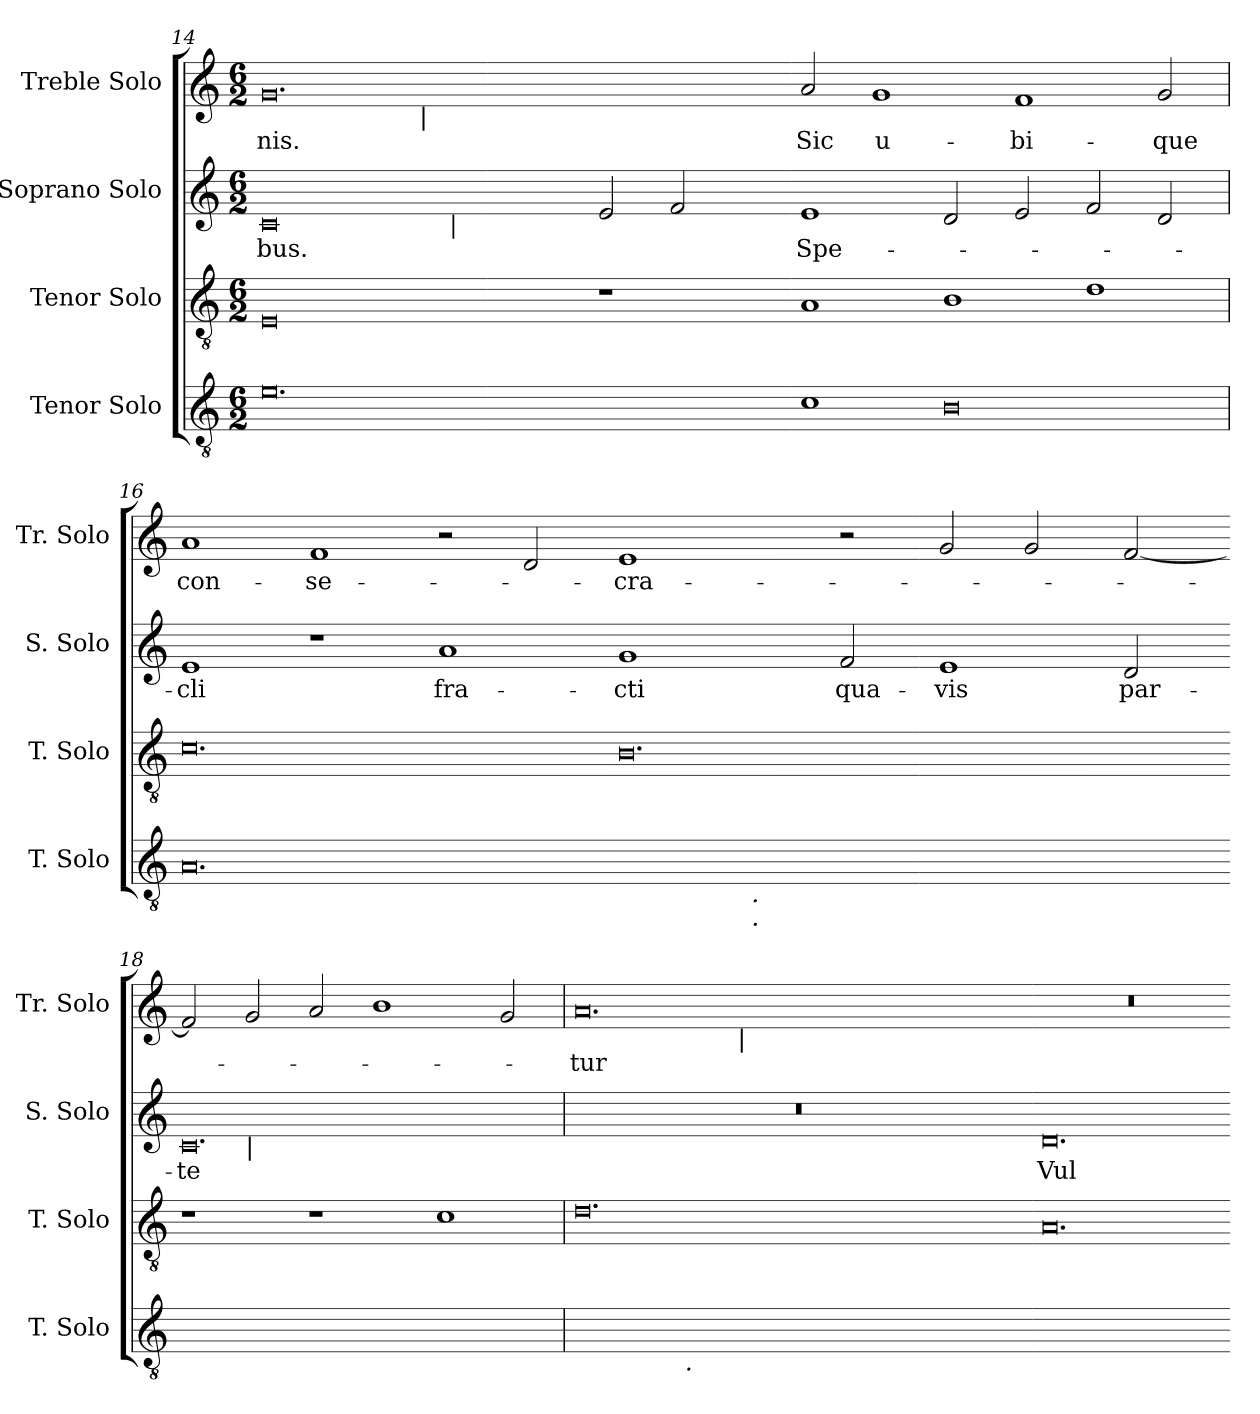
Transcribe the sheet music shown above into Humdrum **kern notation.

**kern	**kern	**kern	**text	**kern	**text
*part4	*part3	*part2	*part2	*part1	*part1
*staff4	*staff3	*staff2	*staff2	*staff1	*staff1
*I"Tenor Solo	*I"Tenor Solo	*I"Soprano Solo	*	*I"Treble Solo	*
*I'T. Solo	*I'T. Solo	*I'S. Solo	*	*I'Tr. Solo	*
*clefGv2	*clefGv2	*clefG2	*	*clefG2	*
*ITrd7c12	*ITrd7c12	*	*	*	*
*k[]	*k[]	*k[]	*	*k[]	*
*C:	*C:	*C:	*	*C:	*
*M6/2	*M6/2	*M6/2	*	*M6/2	*
=14	=14	=14	=14	=14	=14
!	!	!	!LO:LY:b:color=#000000	!	!
!	!	!	!	!	!LO:LY:b:color=#000000
*	*	*^	*	*^	*
0.Ei	0EEi	0ci	2ryy	-bus.	0.gi	2ryy	-nis.
.	.	.	4ryy	.	.	4ryy	.
.	.	.	8ryy	.	.	16ryy	.
.	.	.	.	.	.	64ryy	.
.	.	.	.	.	.	128ryy	.
.	.	.	.	.	.	256ryy	.
.	.	.	.	.	.	1024ryy	.
!	!	!	!	!	!	!LO:TX:b:i:t=|	!
.	.	.	.	.	.	1ryy	.
.	.	.	32ryy	.	.	.	.
.	.	.	512.ryy	.	.	.	.
!	!	!	!LO:TX:b:i:t=|	!	!	!	!
.	.	.	1ryy	.	.	.	.
.	.	.	.	.	.	1ryy	.
.	.	.	1ryy	.	.	.	.
.	1r	2ei/	.	.	.	.	.
.	.	2fi/	.	.	.	.	.
.	.	.	.	.	.	8ryy	.
.	.	.	16ryy	.	.	.	.
.	.	.	.	.	.	32ryy	.
.	.	.	64ryy	.	.	.	.
.	.	.	128ryy	.	.	.	.
.	.	.	256ryy	.	.	.	.
.	.	.	.	.	.	512.ryy	.
.	.	.	1024ryy	.	.	.	.
*	*	*v	*v	*	*	*	*
*	*	*	*	*v	*v	*
=15-	=15-	=15-	=15-	=15-	=15-
*	*	*^	*	*^	*
!	!	!	!	!LO:LY:b:color=#000000	!	!	!
*	*	*v	*v	*	*	*	*
*	*	*	*	*v	*v	*
*	*	*^	*	*^	*
!	!	!	!	!	!	!	!LO:LY:b:color=#000000
*	*	*v	*v	*	*	*	*
*	*	*	*	*v	*v	*
1Ci	1AAi	1ei	Spe-	2ai/	Sic
!	!	!	!	!	!LO:LY:b:color=#000000
.	.	.	.	1gi	u-
0BBi	1BBi	2di/	.	.	.
!	!	!	!	!	!LO:LY:b:color=#000000
.	.	2ei/	.	1fi	-bi-
.	1Di	2fi/	.	.	.
!	!	!	!	!	!LO:LY:b:color=#000000
.	.	2di/	.	2gi/	-que
=16	=16	=16	=16	=16	=16
!	!	!	!LO:LY:b:color=#000000	!	!
!	!	!	!	!	!LO:LY:b:color=#000000
0.AAi	0.Ci	1ei	-cli	1ai	con-
!	!	!	!	!	!LO:LY:b:color=#000000
.	.	1r	.	1fi	-se-
!	!	!	!LO:LY:b:color=#000000	!	!
.	.	1ai	fra-	2r	.
.	.	.	.	2di/	.
=17-	=17-	=17-	=17-	=17-	=17-
!	!	!	!LO:LY:b:color=#000000	!	!
!	!	!	!	!	!LO:LY:b:color=#000000
*^	*	*	*	*	*
[<0.EEiyy	4ryy	0.BBi	1gi	-cti	1ei	-cra-
.	8ryy	.	.	.	.	.
.	16ryy	.	.	.	.	.
.	64ryy	.	.	.	.	.
.	256ryy	.	.	.	.	.
.	1024ryy	.	.	.	.	.
!	!LO:TX:b:i:t=.	!	!	!	!	!
!	!LO:TX:b:i:t=.	!	!	!	!	!
.	1ryy	.	.	.	.	.
!	!	!	!	!LO:LY:b:color=#000000	!	!
.	.	.	2fi/	qua-	2r	.
.	1ryy	.	.	.	.	.
!	!	!	!	!LO:LY:b:color=#000000	!	!
.	.	.	1ei	-vis	2gi/	.
.	.	.	.	.	2gi/	.
.	2ryy	.	.	.	.	.
!	!	!	!	!LO:LY:b:color=#000000	!	!
.	.	.	2di/	par-	[<2fi/	.
.	32ryy	.	.	.	.	.
.	128ryy	.	.	.	.	.
.	512.ryy	.	.	.	.	.
*v	*v	*	*	*	*	*
=18-	=18-	=18-	=18-	=18-	=18-
*^	*	*	*	*	*
!	!	!	!	!LO:LY:b:color=#000000	!	!
*v	*v	*	*^	*	*	*
0.EEiyy]	1r	0.ci	2ryy	-te	2fi/]	.
!	!	!	!LO:TX:b:i:t=|	!	!	!
.	.	.	1ryy	.	2gi/	.
.	1r	.	.	.	2ai/	.
.	.	.	1.ryy	.	1bi	.
.	1Ci	.	.	.	.	.
.	.	.	.	.	2gi/	.
!!LO:LB:g=z
=19	=19	=19	=19	=19	=19	=19
!	!	!LO:N:vis=1	!	!	!	!
*	*	*v	*v	*	*	*
*	*	*^	*	*	*
!	!	!	!	!	!LO:TX:b:i:t=-	!
!	!	!	!	!	!	!LO:LY:b:color=#000000
*^	*	*v	*v	*	*^	*
[<0.DDiyy	2ryy	0.Di	0.r	.	0.ai	2ryy	-tur
.	8ryy	.	.	.	.	4ryy	.
.	32ryy	.	.	.	.	.	.
.	128...ryy	.	.	.	.	.	.
!	!LO:TX:b:i:t=.	!	!	!	!	!	!
.	1ryy	.	.	.	.	.	.
.	.	.	.	.	.	16ryy	.
.	.	.	.	.	.	64ryy	.
.	.	.	.	.	.	128ryy	.
.	.	.	.	.	.	1024ryy	.
!	!	!	!	!	!	!LO:TX:b:i:t=|	!
.	.	.	.	.	.	1ryy	.
.	1ryy	.	.	.	.	.	.
.	.	.	.	.	.	1ryy	.
.	4ryy	.	.	.	.	.	.
.	.	.	.	.	.	8ryy	.
.	16ryy	.	.	.	.	.	.
.	.	.	.	.	.	32ryy	.
.	64ryy	.	.	.	.	.	.
.	.	.	.	.	.	256..ryy	.
.	1024ryy	.	.	.	.	.	.
*v	*v	*	*	*	*v	*v	*
=20-	=20-	=20-	=20-	=20-	=20-
*^	*	*	*	*^	*
!	!	!	!	!LO:LY:b:color=#000000	!LO:N:vis=1	!	!
*v	*v	*	*	*	*v	*v	*
0.DDiyy]	0.AAi	0.di	Vul-	0.r	.
=-	=-	=-	=-	=-	=-
*-	*-	*-	*-	*-	*-
